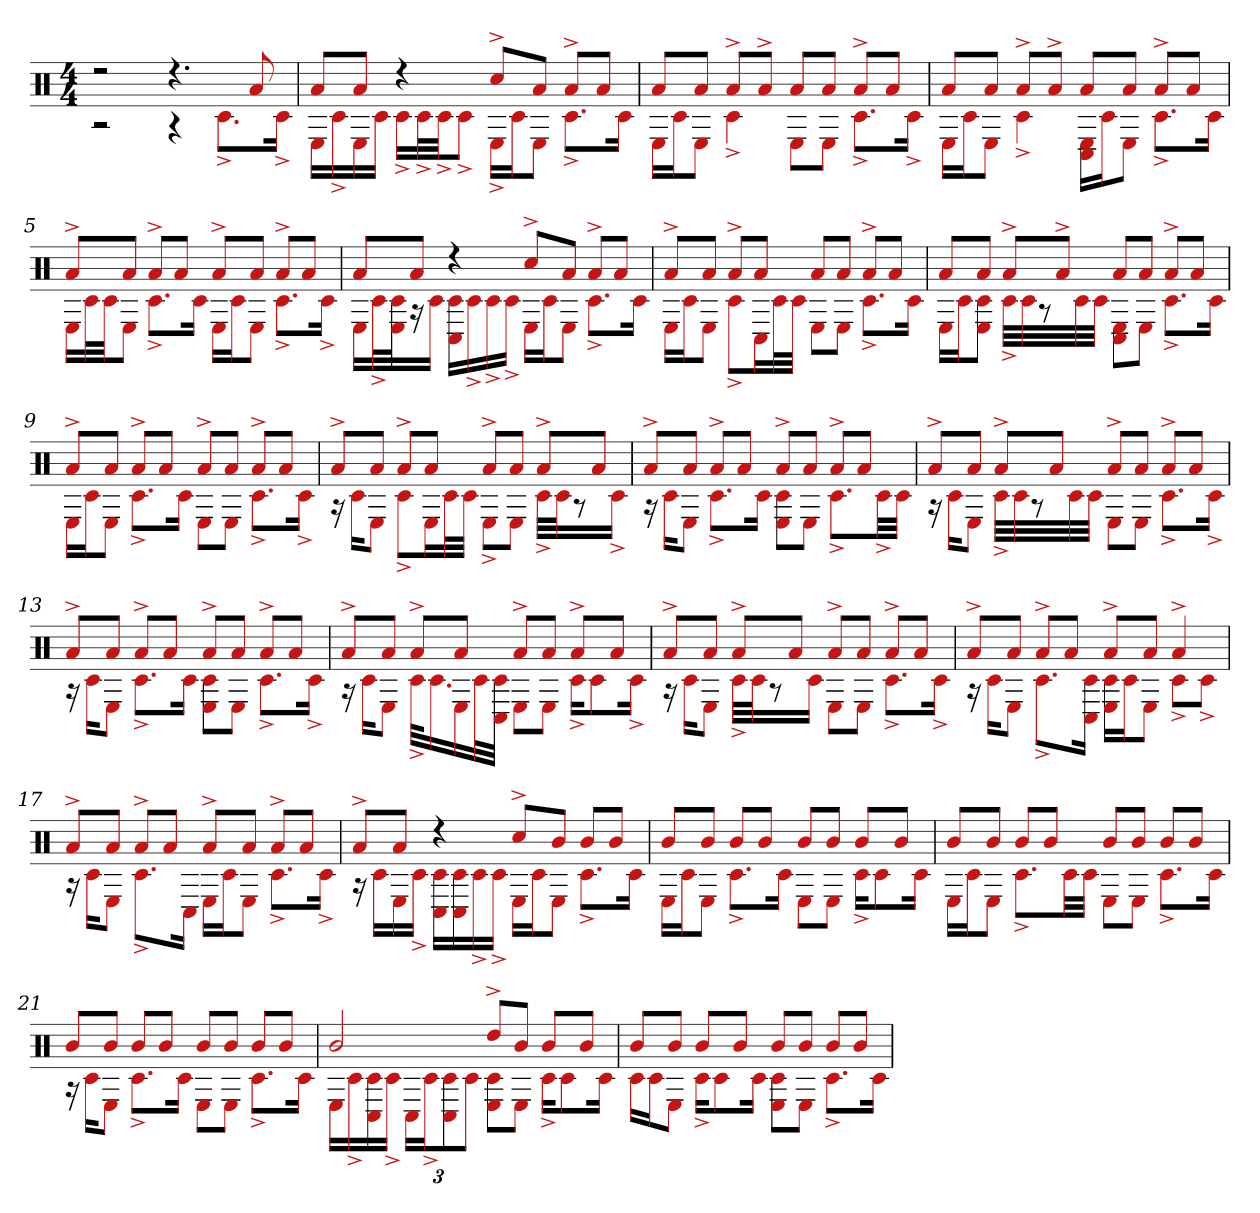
**kern
*part1
*staff1
*clefX
*k[]
*M4/4
=1
*^
2r	2r
4.r	4r
.	8.c#^L
8a	.
.	16c#^Jk
=2	=2
8aL	16ELL
.	16c#^
8aJ	16E
.	16c#JJ
4r	16c#^LL
.	32c#^L
.	32c#^JJ
.	8c#^J
8cc#^L	16E^LL
.	16c#J
8aJ	8EJ
8a^L	8.c#^L
8aJ	.
.	16c#Jk
=3	=3
8aL	16ELL
.	16c#J
8aJ	8EJ
8a^L	4c#^
8a^J	.
8aL	8EL
8aJ	8EJ
8a^L	8.c#^L
8aJ	.
.	16c#^Jk
=4	=4
8aL	16ELL
.	16c#J
8aJ	8EJ
8a^L	4c#^
8a^J	.
8aL	16C# 16ELL
.	16c#J
8aJ	8EJ
8a^L	8.c#^L
8aJ	.
.	16c#Jk
=5	=5
8a^L	16ELL
.	32c#L
.	32c#JJ
8aJ	8EJ
8a^L	8.c#^L
8aJ	.
.	16c#Jk
8a^L	16ELL
.	16c#J
8aJ	8EJ
8a^L	8.c#^L
8aJ	.
.	16c#^Jk
=6	=6
8aL	16ELL
.	32c#^L
.	32c# 32EJ
8aJ	16r
.	16c#JJ
4r	16C# 16c#LL
.	16c#^
.	16c#^
.	16c#^JJ
8cc#^L	16ELL
.	16c#J
8aJ	8EJ
8a^L	8.c#^L
8aJ	.
.	16c#Jk
=7	=7
8a^L	16ELL
.	16c#J
8aJ	8EJ
8a^L	8c#^L
8aJ	16C#L
.	32c#L
.	32c#JJJ
8aL	8EL
8aJ	8EJ
8a^L	8.c#^L
8aJ	.
.	16c#Jk
=8	=8
8aL	16ELL
.	16c#J
8aJ	8E 8c#J
8a^L	32c#^LLL
.	32c#
.	8r
8a^J	.
.	32c#
.	32c#JJJ
8aL	8C# 8EL
8aJ	8EJ
8a^L	8.c#^L
8aJ	.
.	16c#Jk
=9	=9
8a^L	16ELL
.	16c#J
8aJ	8EJ
8a^L	8.c#^L
8aJ	.
.	16c#Jk
8a^L	8EL
8aJ	8EJ
8a^L	8.c#^L
8aJ	.
.	16c#^Jk
=10	=10
8a^L	16r
.	16c#KL
8aJ	8EJ
8a^L	8c#^L
8aJ	16EL
.	32c#L
.	32c#JJJ
8a^L	8E^L
8aJ	8EJ
8a^L	32c#^LLL
.	32c#J
.	8r
8aJ	.
.	16c#^JJ
=11	=11
8a^L	16r
.	16c#KL
8aJ	8EJ
8a^L	8.c#^L
8aJ	.
.	16c#Jk
8a^L	8c# 8EL
8aJ	8EJ
8a^L	8.c#^L
8aJ	.
.	32c#^LL
.	32c#JJJ
=12	=12
8a^L	16r
.	16c#KL
8aJ	8EJ
8a^L	32c#^LLL
.	32c#
.	8r
8aJ	.
.	32c#
.	32c#JJJ
8a^L	8EL
8aJ	8EJ
8a^L	8.c#^L
8aJ	.
.	16c#^Jk
=13	=13
8a^L	16r
.	16c#KL
8aJ	8EJ
8a^L	8.c#^L
8aJ	.
.	16c#Jk
8a^L	8c# 8EL
8aJ	8EJ
8a^L	8.c#^L
8aJ	.
.	16c#^Jk
=14	=14
8a^L	16r
.	16c#KL
8aJ	8EJ
8a^L	32c#^KLL
.	16.c#
8aJ	16E
.	32c#L
.	32C# 32c#JJJ
8a^L	8EL
8aJ	8EJ
8a^L	16c#^KL
.	8c#
8aJ	.
.	16c#^Jk
=15	=15
8a^L	16r
.	16c#KL
8aJ	8EJ
8a^L	32c#^LLL
.	32c#J
.	8r
8aJ	.
.	16c#JJ
8a^L	8EL
8aJ	8EJ
8a^L	8.c#^L
8aJ	.
.	16c#^Jk
=16	=16
8a^L	16r
.	16c#KL
8aJ	8EJ
8a^L	8.c#^L
8aJ	.
.	16C# 16c#Jk
8a^L	16E 16c#LL
.	16c#J
8aJ	8EJ
4a^	8c#^L
.	8c#^J
=17	=17
8a^L	16r
.	16c#KL
8aJ	8EJ
8a^L	8.c#^L
8aJ	.
.	16C#Jk
8a^L	16ELL
.	16c#J
8aJ	8EJ
8a^L	8.c#^L
8aJ	.
.	16c#^Jk
=18	=18
8a^L	16r
.	16c#LL
8aJ	16E
.	16c#^JJ
4r	16C# 16c#LL
.	16c# 16C#
.	16c#^
.	16c#^JJ
8cc#^L	16ELL
.	16c#J
8bJ	8EJ
8bL	8.c#^L
8bJ	.
.	16c#Jk
=19	=19
8bL	16ELL
.	16c#J
8bJ	8EJ
8bL	8.c#^L
8bJ	.
.	16c#Jk
8bL	8EL
8bJ	8EJ
8bL	16c#^KL
.	8c#
8bJ	.
.	16c#Jk
=20	=20
8bL	16ELL
.	16c#J
8bJ	8EJ
8bL	8.c#^L
8bJ	.
.	32c#LL
.	32c#JJJ
8bL	8EL
8bJ	8EJ
8bL	8.c#^L
8bJ	.
.	16c#Jk
=21	=21
8bL	16r
.	16c#KL
8bJ	8EJ
8bL	8.c#^L
8bJ	.
.	16c#Jk
8bL	8EL
8bJ	8EJ
8bL	8.c#^L
8bJ	.
.	16c#Jk
=22	=22
2b	16ELL
.	16c#^
.	16c# 16C#
.	16c#^JJ
.	24C#LL
.	24c#^J
.	12c# 12C#
.	12c#J
8dd^L	8c# 8EL
8bJ	8EJ
8bL	16c#^KL
.	8c#
8bJ	.
.	16c#Jk
=23	=23
8bL	16c#LL
.	16c#J
8bJ	8EJ
8bL	16c#^KL
.	8c#
8bJ	.
.	16c#Jk
8bL	8E 8c#L
8bJ	8EJ
8bL	8.c#^L
8bJ	.
.	16c#Jk
*v	*v
=
*-
